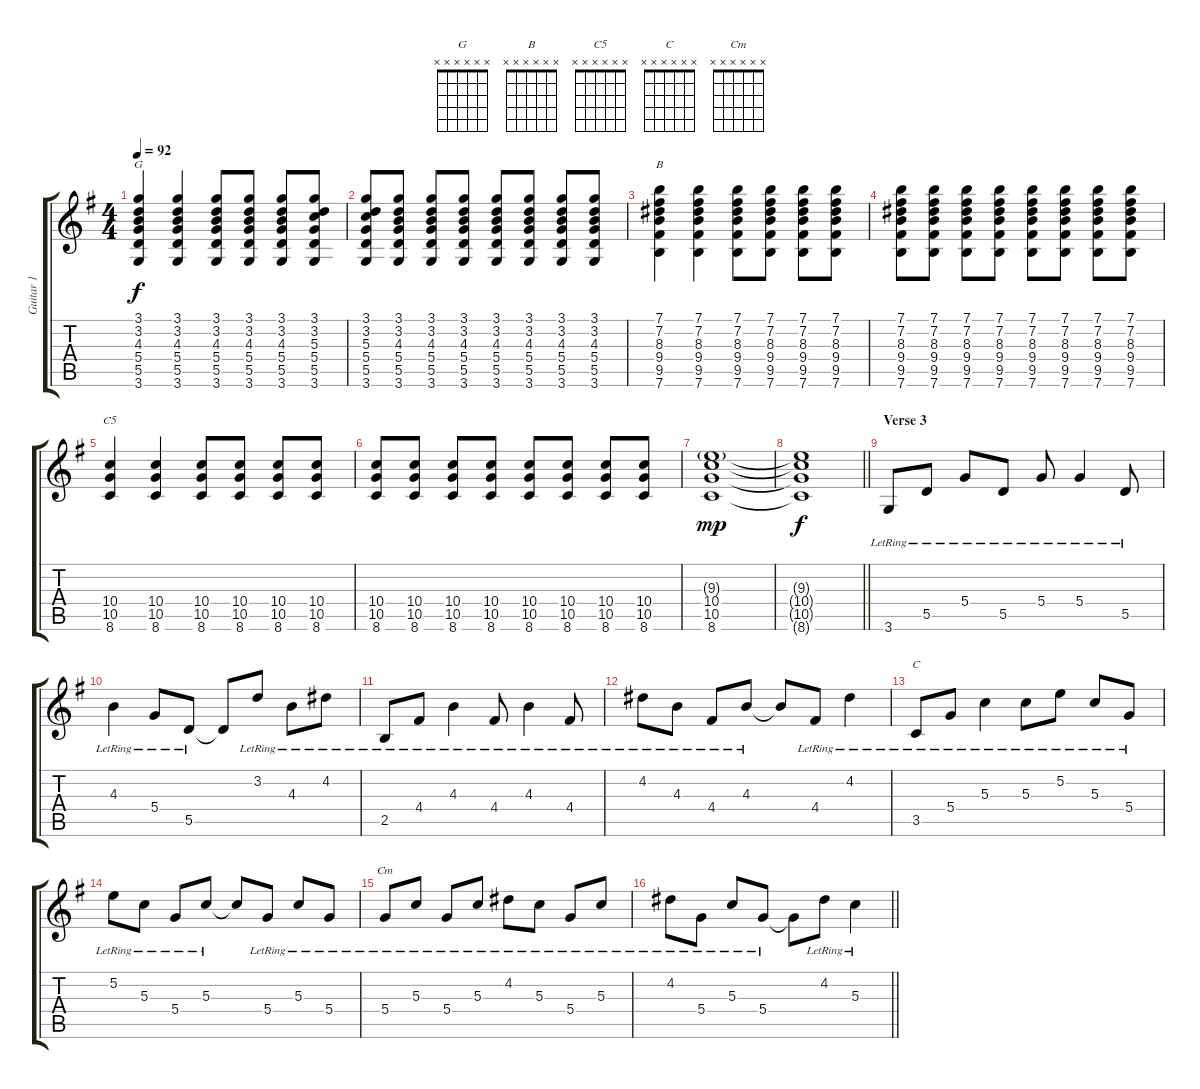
\track ("Guitar 1" "Guitar 1") {instrument electricguitarjazz}
\staff {score tabs}
\tuning (E4 B3 G3 D3 A2 E2) {hide}
\chord ("G" x x x x x x)
\chord ("B" x x x x x x)
\chord ("C5" x x x x x x)
\chord ("C" x x x x x x)
\chord ("Cm" x x x x x x)
\ts (4 4)
\tempo 92
\clef g2
\ks g
(3.1 3.2 4.3 5.4 5.5 3.6).4{ch "G" dy f} (3.1 3.2 4.3 5.4 5.5 3.6).4 (3.1 3.2 4.3 5.4 5.5 3.6).8 (3.1 3.2 4.3 5.4 5.5 3.6).8 (3.1 3.2 4.3 5.4 5.5 3.6).8 (3.1 3.2 5.3 5.4 5.5 3.6).8 |
(3.1 3.2 5.3 5.4 5.5 3.6).8 (3.1 3.2 4.3 5.4 5.5 3.6).8 (3.1 3.2 4.3 5.4 5.5 3.6).8 (3.1 3.2 4.3 5.4 5.5 3.6).8 (3.1 3.2 4.3 5.4 5.5 3.6).8 (3.1 3.2 4.3 5.4 5.5 3.6).8 (3.1 3.2 4.3 5.4 5.5 3.6).8 (3.1 3.2 4.3 5.4 5.5 3.6).8 |
(7.1 7.2 8.3 9.4 9.5 7.6).4{ch "B"} (7.1 7.2 8.3 9.4 9.5 7.6).4 (7.1 7.2 8.3 9.4 9.5 7.6).8 (7.1 7.2 8.3 9.4 9.5 7.6).8 (7.1 7.2 8.3 9.4 9.5 7.6).8 (7.1 7.2 8.3 9.4 9.5 7.6).8 |
(7.1 7.2 8.3 9.4 9.5 7.6).8 (7.1 7.2 8.3 9.4 9.5 7.6).8 (7.1 7.2 8.3 9.4 9.5 7.6).8 (7.1 7.2 8.3 9.4 9.5 7.6).8 (7.1 7.2 8.3 9.4 9.5 7.6).8 (7.1 7.2 8.3 9.4 9.5 7.6).8 (7.1 7.2 8.3 9.4 9.5 7.6).8 (7.1 7.2 8.3 9.4 9.5 7.6).8 |
(10.4 10.5 8.6).4{ch "C5"} (10.4 10.5 8.6).4 (10.4 10.5 8.6).8 (10.4 10.5 8.6).8 (10.4 10.5 8.6).8 (10.4 10.5 8.6).8 |
(10.4 10.5 8.6).8 (10.4 10.5 8.6).8 (10.4 10.5 8.6).8 (10.4 10.5 8.6).8 (10.4 10.5 8.6).8 (10.4 10.5 8.6).8 (10.4 10.5 8.6).8 (10.4 10.5 8.6).8 |
(9.3{g} 10.4 10.5 8.6).1{dy mp} |
\barLineRight lightlight
(9.3{t} 10.4{t} 10.5{t} 8.6{t}).1{dy f} |
\section ("" "Verse 3")
3.6{lr}.8 5.5{lr}.8 5.4{lr}.8 5.5{lr}.8 5.4{lr}.8 5.4{lr}.4 5.5{lr}.8 |
4.3{lr}.4 5.4{lr}.8 5.5{lr}.8 5.5{t}.8 3.2{lr}.8 4.3{lr}.8 4.2{lr}.8 |
2.5{lr}.8 4.4{lr}.8 4.3{lr}.4 4.4{lr}.8 4.3{lr}.4 4.4{lr}.8 |
4.2{lr}.8 4.3{lr}.8 4.4{lr}.8 4.3{lr}.8 4.3{t}.8 4.4{lr}.8 4.2{lr}.4 |
3.5{lr}.8{ch "C"} 5.4{lr}.8 5.3{lr}.4 5.3{lr}.8 5.2{lr}.8 5.3{lr}.8 5.4{lr}.8 |
5.2{lr}.8 5.3{lr}.8 5.4{lr}.8 5.3{lr}.8 5.3{t}.8 5.4{lr}.8 5.3{lr}.8 5.4{lr}.8 |
5.4{lr}.8{ch "Cm"} 5.3{lr}.8 5.4{lr}.8 5.3{lr}.8 4.2{lr}.8 5.3{lr}.8 5.4{lr}.8 5.3{lr}.8 |
\barLineRight lightlight
4.2{lr}.8 5.4{lr}.8 5.3{lr}.8 5.4{lr}.8 5.4{t}.8 4.2{lr}.8 5.3{lr}.4
